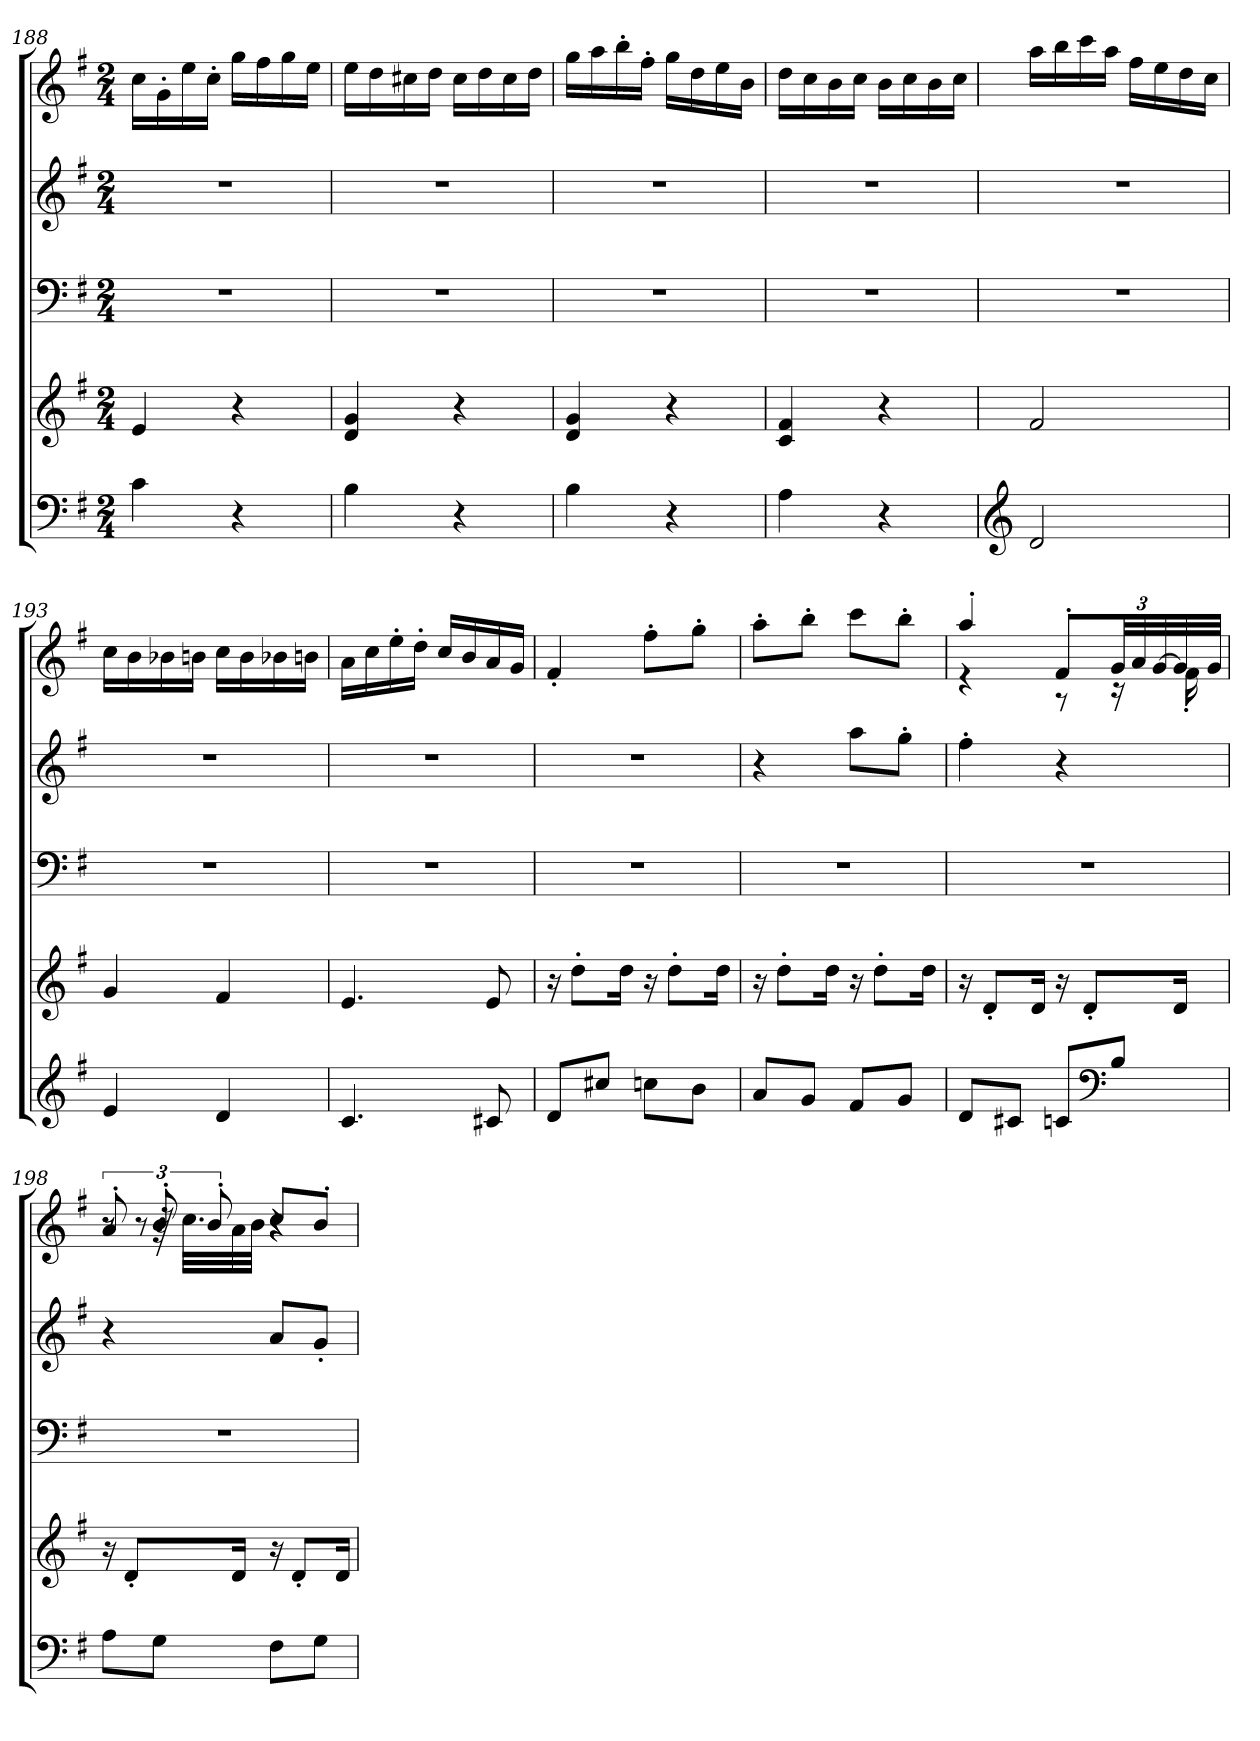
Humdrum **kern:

**kern	**kern	**kern	**kern	**kern
*part5	*part4	*part3	*part2	*part1
*staff5	*staff4	*staff3	*staff2	*staff1
*clefF4	*clefG2	*clefF4	*clefG2	*clefG2
*k[f#]	*k[f#]	*k[f#]	*k[f#]	*k[f#]
*M2/4	*M2/4	*M2/4	*M2/4	*M2/4
*MM134	*MM134	*MM134	*MM134	*MM134
=188	=188	=188	=188	=188
4c\	4e/	2r	2r	16cc\LL
.	.	.	.	16g'\
.	.	.	.	16ee\
.	.	.	.	16cc'\JJ
4r	4r	.	.	16gg\LL
.	.	.	.	16ff#\
.	.	.	.	16gg\
.	.	.	.	16ee\JJ
=189	=189	=189	=189	=189
4B\	4d/ 4g/	2r	2r	16ee\LL
.	.	.	.	16dd\
.	.	.	.	16cc#X\
.	.	.	.	16dd\JJ
4r	4r	.	.	16cc#\LL
.	.	.	.	16dd\
.	.	.	.	16cc#\
.	.	.	.	16dd\JJ
=190	=190	=190	=190	=190
4B\	4d/ 4g/	2r	2r	16gg\LL
.	.	.	.	16aa\
.	.	.	.	16bb'\
.	.	.	.	16ff#'\JJ
4r	4r	.	.	16gg\LL
.	.	.	.	16dd\
.	.	.	.	16ee\
.	.	.	.	16b\JJ
!!LO:PB:g=z
=191	=191	=191	=191	=191
4A\	4c/ 4f#/	2r	2r	16dd\LL
.	.	.	.	16cc\
.	.	.	.	16b\
.	.	.	.	16cc\JJ
4r	4r	.	.	16b\LL
.	.	.	.	16cc\
.	.	.	.	16b\
.	.	.	.	16cc\JJ
=192	=192	=192	=192	=192
*clefG2	*	*	*	*
*	*	*	*	*MM134
2d/	2f#/	2r	2r	16aa\LL
.	.	.	.	16bb\
.	.	.	.	16ccc\
.	.	.	.	16aa\JJ
.	.	.	.	16ff#\LL
.	.	.	.	16ee\
.	.	.	.	16dd\
.	.	.	.	16cc\JJ
=193	=193	=193	=193	=193
4e/	4g/	2r	2r	16cc\LL
.	.	.	.	16b\
.	.	.	.	16b-X\
.	.	.	.	16bn\JJ
4d/	4f#/	.	.	16cc\LL
.	.	.	.	16b\
.	.	.	.	16b-X\
.	.	.	.	16bn\JJ
=194	=194	=194	=194	=194
4.c/	4.e/	2r	2r	16a\LL
.	.	.	.	16cc\
.	.	.	.	16ee'\
.	.	.	.	16dd'\JJ
.	.	.	.	16cc/LL
.	.	.	.	16b/
8c#X/	8e/	.	.	16a/
.	.	.	.	16g/JJ
!!LO:LB:g=z
=195	=195	=195	=195	=195
8d/L	16r	2r	2r	4f#'/
.	8dd'\L	.	.	.
8cc#X/J	.	.	.	.
.	16dd\Jk	.	.	.
8ccn\L	16r	.	.	8ff#'\L
.	8dd'\L	.	.	.
8b\J	.	.	.	8gg'\J
.	16dd\Jk	.	.	.
=196	=196	=196	=196	=196
8a/L	16r	2r	4r	8aa'\L
.	8dd'\L	.	.	.
8g/J	.	.	.	8bb'\J
.	16dd\Jk	.	.	.
8f#/L	16r	.	8aa\L	8ccc\L
.	8dd'\L	.	.	.
8g/J	.	.	8gg'\J	8bb'\J
.	16dd\Jk	.	.	.
=197	=197	=197	=197	=197
*	*	*	*	*^
8d/L	16r	2r	4ff#'\	4aa'/	4r
.	8d'/L	.	.	.	.
8c#X/J	.	.	.	.	.
.	16d/Jk	.	.	.	.
*	*	*	*	*MM132	*
8cn/L	16r	.	4r	8f#'/L	8r
.	8d'/L	.	.	.	.
*clefF4	*	*	*	*	*
*	*	*	*	*Xbrackettup	*
8B/J	.	.	.	48g/LL	16r
.	.	.	.	48a/	.
.	.	.	.	[48g/	.
.	16d/Jk	.	.	32g/]	16f#'\
.	.	.	.	32g/JJJ	.
*	*	*	*	*v	*v
=198	=198	=198	=198	=198
*	*	*	*	*brackettup
*	*	*	*	*^
*	*	*	*	*	*^
8A\L	16r	2r	4r	12a'/	8r	8r
.	8d'/L	.	.	.	.	.
.	.	.	.	12r	.	.
8G\J	.	.	.	.	64r	8b'/
.	.	.	.	.	32.cc\LLL	.
.	.	.	.	12b'/	.	.
.	16d/Jk	.	.	.	32a\	.
.	.	.	.	.	32b\JJJ	.
8F#\L	16r	.	8a/L	8cc/L	4r	4r
.	8d'/L	.	.	.	.	.
8G\J	.	.	8g'/J	8b'/J	.	.
.	16d/Jk	.	.	.	.	.
*	*	*	*	*v	*v	*v
=	=	=	=	=
*-	*-	*-	*-	*-
